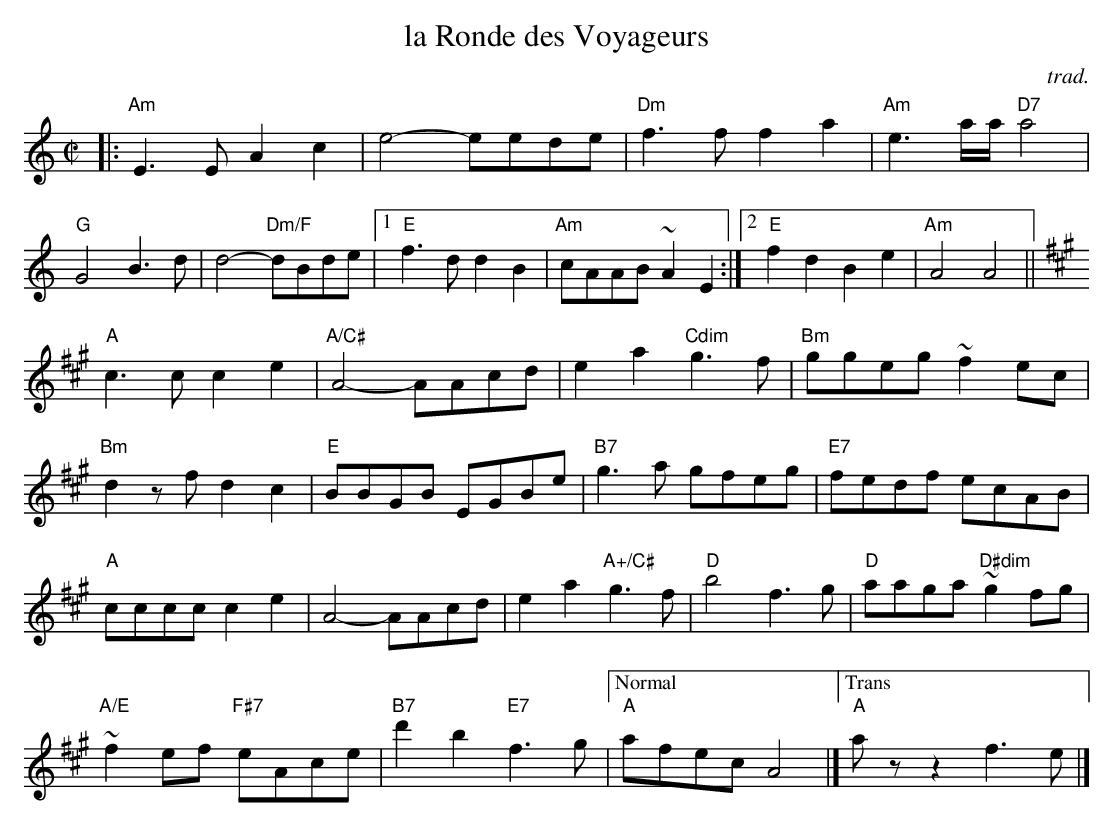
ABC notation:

X:1
T: la Ronde des Voyageurs
O: trad.
M: C|
L: 1/8
K: Am
|:\
"Am"E3E A2 c2 | e4-eede | "Dm"f3f f2 a2 | "Am"e3a/2a/2 "D7"a4 |
"G"G4 B3d | d4"Dm/F"-dBde |1 "E"f3d d2 B2 | "Am"cAAB ~A2 E2 :|[2 "E"f2 d2 B2 e2 | "Am"A4 A4 ||
K:A
"A"c3c c2 e2 | "A/C#"A4-AAcd | e2a2"Cdim"g3f | "Bm"ggeg ~f2 ec |
"Bm"d2zf d2c2 | "E"BBGB EGBe | "B7"g3a gfeg | "E7"fedf ecAB |
"A"cccc c2 e2 | A4-AAcd | e2a2 "A+/C#"g3f | "D"b4f3g | "D"aaga "D#dim"~g2fg |
"A/E"~f2ef "F#7"eAce | "B7"d'2b2 "E7"f3g |["Normal"  "A"afec A4 |]["Trans" "A"azz2f3e |]
